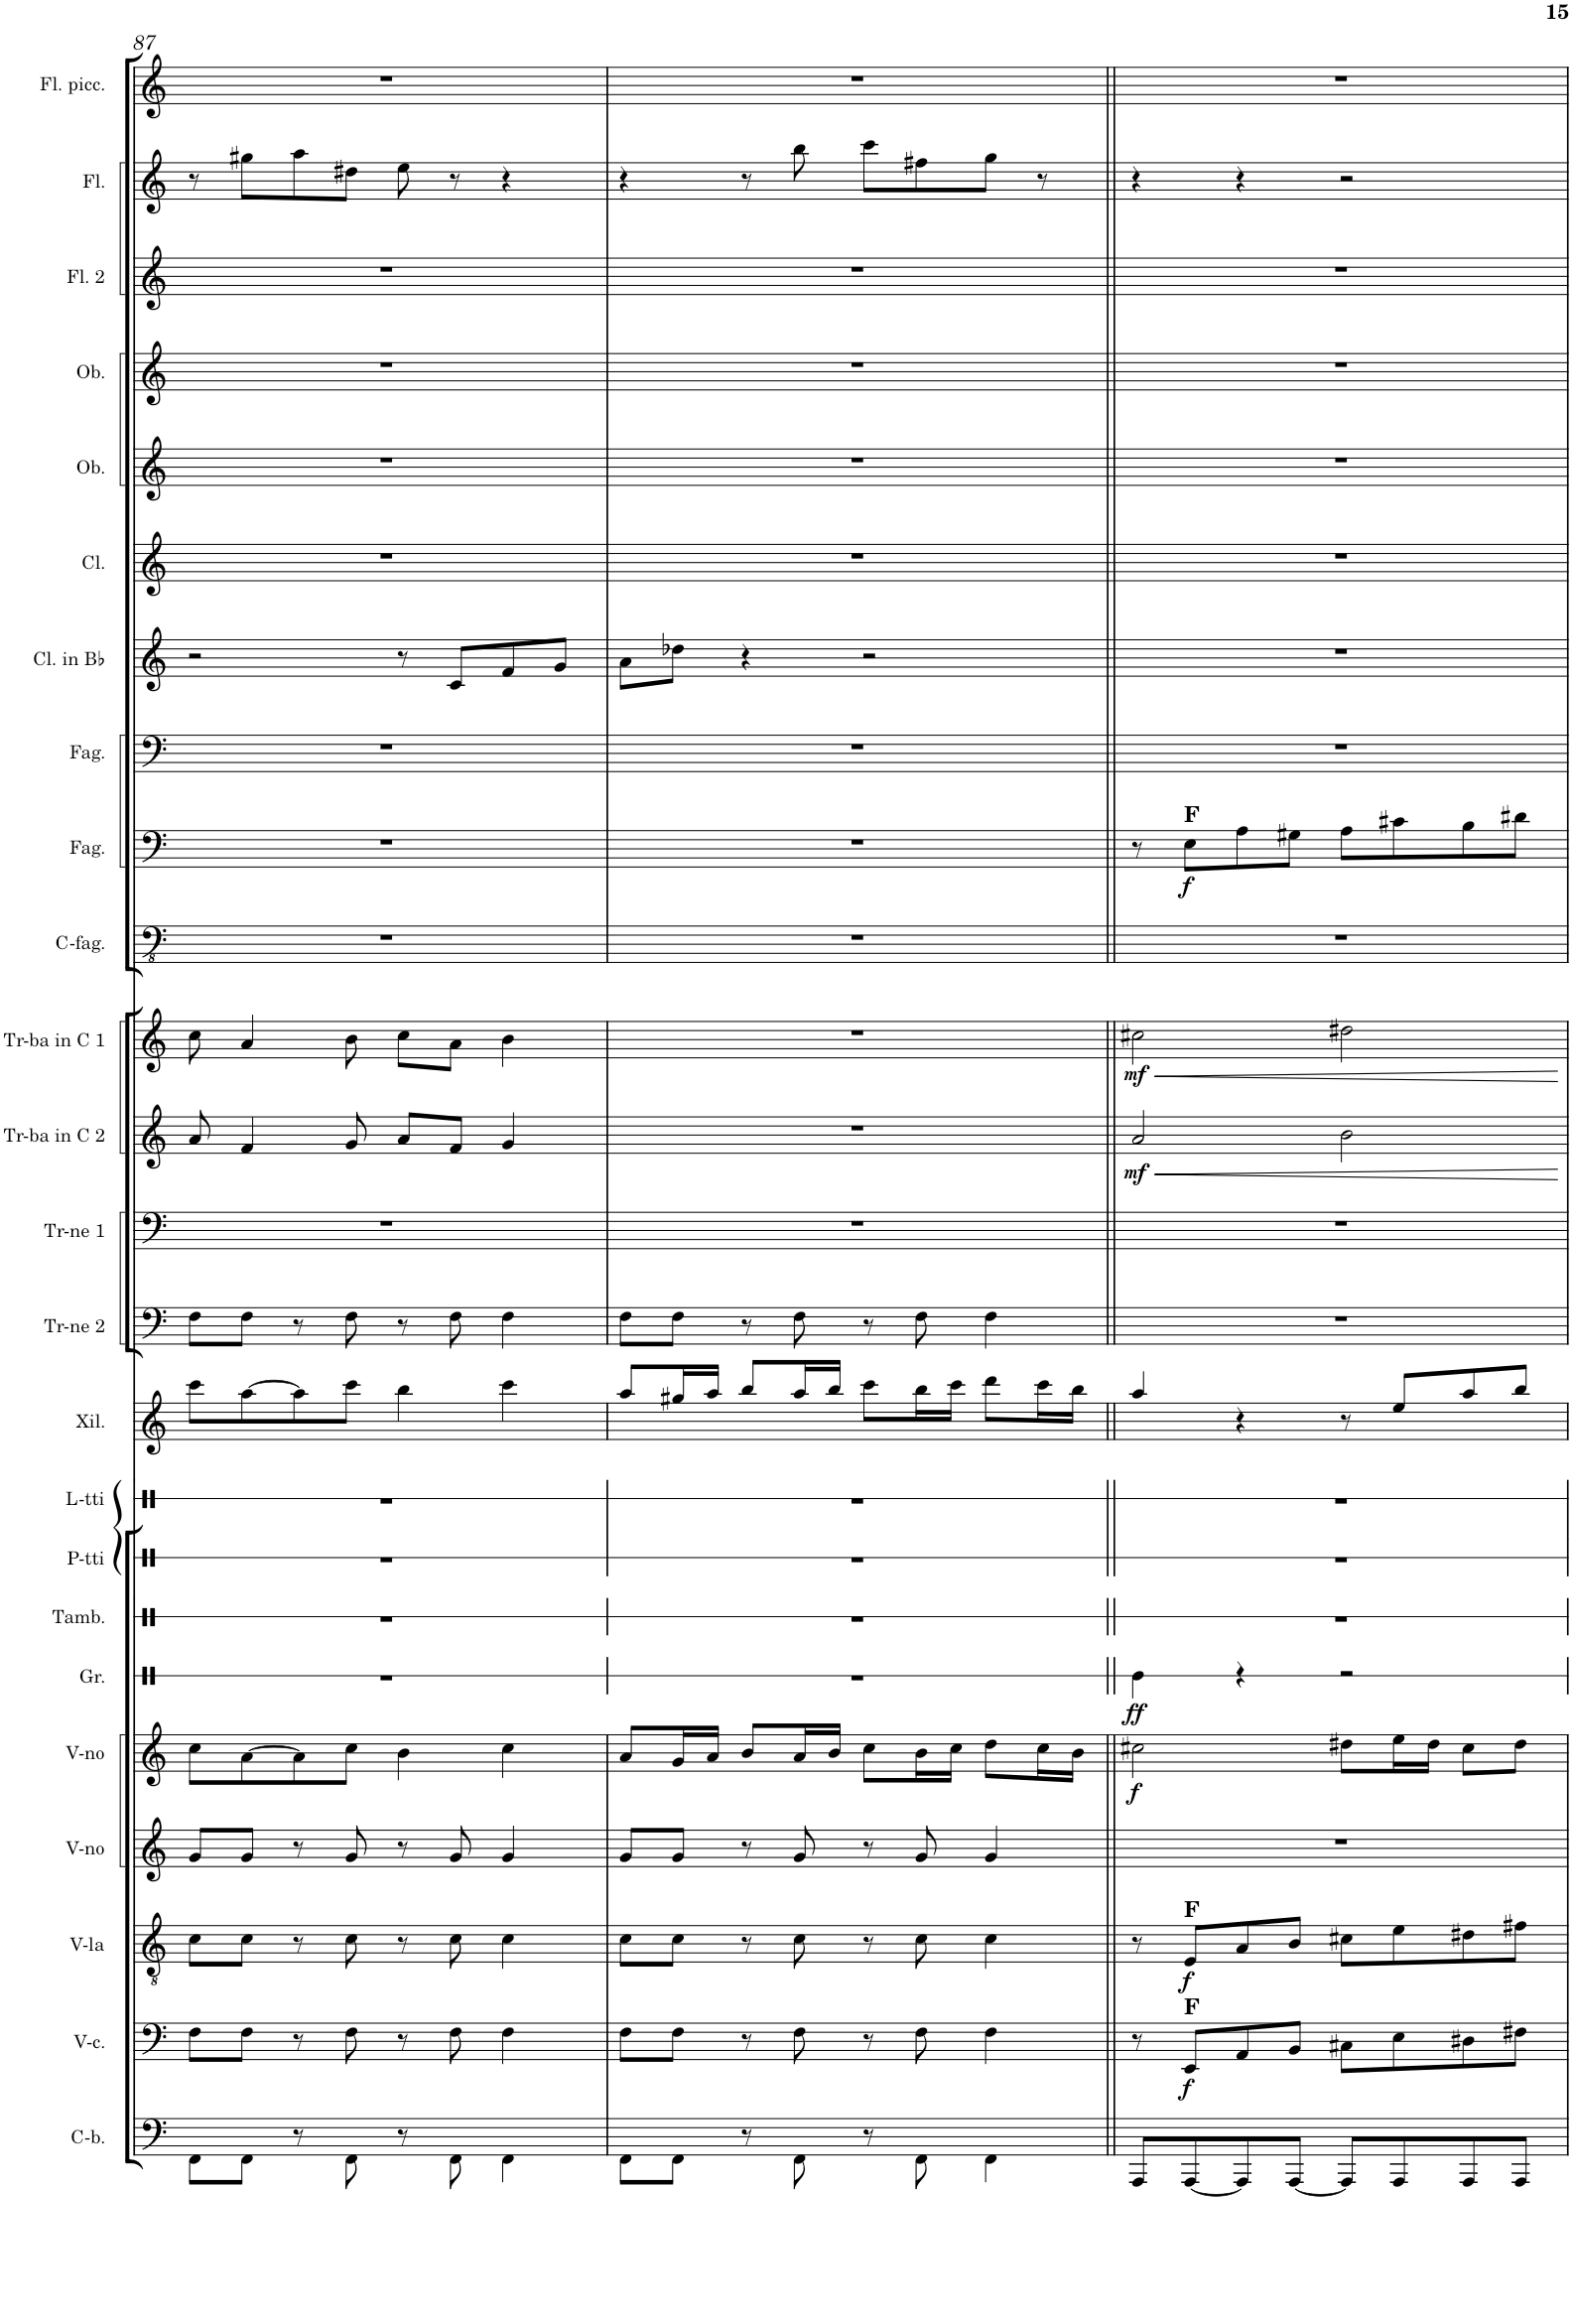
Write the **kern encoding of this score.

**kern	**kern	**dynam	**kern	**dynam	**kern	**kern	**dynam	**kern	**dynam	**kern	**kern	**kern	**kern	**kern	**kern	**kern	**dynam	**kern	**dynam	**kern	**kern	**dynam	**kern	**kern	**kern	**kern	**kern	**kern	**kern	**kern
*part24	*part23	*part23	*part22	*part22	*part21	*part20	*part20	*part19	*part19	*part18	*part17	*part16	*part15	*part14	*part13	*part12	*part12	*part11	*part11	*part10	*part9	*part9	*part8	*part7	*part6	*part5	*part4	*part3	*part2	*part1
*staff24	*staff23	*staff23	*staff22	*staff22	*staff21	*staff20	*staff20	*staff19	*staff19	*staff18	*staff17	*staff16	*staff15	*staff14	*staff13	*staff12	*staff12	*staff11	*staff11	*staff10	*staff9	*staff9	*staff8	*staff7	*staff6	*staff5	*staff4	*staff3	*staff2	*staff1
*I"Contrabbasso	*I"Violoncello	*	*I"Viola	*	*I"Violino	*I"Violino	*	*I"Grancassa	*	*I"Tamburo	*I"Piatti	*I"Legnetti	*I"Xilofono	*I"Trombone 2	*I"Trombone 1	*I"Tromba in C 2	*	*I"Tromba in C 1	*	*I"Controfagotto	*I"Fagotto	*	*I"Fagotto	*I"Clarinetto in Bb	*I"Clarinetto	*I"Oboe	*I"Oboe	*I"Flauto 2	*I"Flauto	*I"Flauto piccolo
*I'C-b.	*I'V-c.	*	*I'V-la	*	*I'V-no	*I'V-no	*	*I'Gr.	*	*I'Tamb.	*I'P-tti	*I'L-tti	*I'Xil.	*I'Tr-ne 2	*I'Tr-ne 1	*I'Tr-ba in C 2	*	*I'Tr-ba in C 1	*	*I'C-fag.	*I'Fag.	*	*I'Fag.	*I'Cl. in Bb	*I'Cl.	*I'Ob.	*I'Ob.	*I'Fl. 2	*I'Fl.	*I'Fl. picc.
!!LO:PB:g=z
*clefF4	*clefF4	*	*clefGv2	*	*clefG2	*clefG2	*	*clefX	*	*clefX	*clefX	*clefX	*clefG2	*clefF4	*clefF4	*clefG2	*	*clefG2	*	*clefFv4	*clefF4	*	*clefF4	*clefG2	*clefG2	*clefG2	*clefG2	*clefG2	*clefG2	*clefG2
*ITrd7c12	*	*	*	*	*	*	*	*	*	*	*	*	*	*	*	*ITrd1c2	*	*ITrd1c2	*	*	*	*	*	*ITrd1c2	*ITrd1c2	*	*	*	*	*ITrd-7c-12
*k[]	*k[]	*	*k[]	*	*k[]	*k[]	*	*k[]	*	*k[]	*k[]	*k[]	*k[]	*k[]	*k[]	*k[]	*	*k[]	*	*k[]	*k[]	*	*k[]	*k[]	*k[]	*k[]	*k[]	*k[]	*k[]	*k[]
*M4/4	*M4/4	*	*M4/4	*	*M4/4	*M4/4	*	*M4/4	*	*M4/4	*M4/4	*M4/4	*M4/4	*M4/4	*M4/4	*M4/4	*	*M4/4	*	*M4/4	*M4/4	*	*M4/4	*M4/4	*M4/4	*M4/4	*M4/4	*M4/4	*M4/4	*M4/4
=87	=87	=87	=87	=87	=87	=87	=87	=87	=87	=87	=87	=87	=87	=87	=87	=87	=87	=87	=87	=87	=87	=87	=87	=87	=87	=87	=87	=87	=87	=87
8FF\L	8F\L	.	8c\L	.	8g/L	8cc\L	.	1r	.	1r	1r	1r	8ccc\L	8F\L	1r	8a/	.	8cc\	.	1r	1r	.	1r	2r	1r	1r	1r	1r	8r	1r
8FF\J	8F\J	.	8c\J	.	8g/J	[8a\	.	.	.	.	.	.	[8aa\	8F\J	.	4f/	.	4a/	.	.	.	.	.	.	.	.	.	.	8gg#X\L	.
8r	8r	.	8r	.	8r	8a\]	.	.	.	.	.	.	8aa\]	8r	.	.	.	.	.	.	.	.	.	.	.	.	.	.	8aa\	.
8FF\	8F\	.	8c\	.	8g/	8cc\J	.	.	.	.	.	.	8ccc\J	8F\	.	8g/	.	8b\	.	.	.	.	.	.	.	.	.	.	8dd#X\J	.
8r	8r	.	8r	.	8r	4b\	.	.	.	.	.	.	4bb\	8r	.	8a/L	.	8cc\L	.	.	.	.	.	8r	.	.	.	.	8ee\	.
8FF\	8F\	.	8c\	.	8g/	.	.	.	.	.	.	.	.	8F\	.	8f/J	.	8a\J	.	.	.	.	.	8c/L	.	.	.	.	8r	.
4FF\	4F\	.	4c\	.	4g/	4cc\	.	.	.	.	.	.	4ccc\	4F\	.	4g/	.	4b\	.	.	.	.	.	8f/	.	.	.	.	4r	.
.	.	.	.	.	.	.	.	.	.	.	.	.	.	.	.	.	.	.	.	.	.	.	.	8g/J	.	.	.	.	.	.
=88	=88	=88	=88	=88	=88	=88	=88	=88	=88	=88	=88	=88	=88	=88	=88	=88	=88	=88	=88	=88	=88	=88	=88	=88	=88	=88	=88	=88	=88	=88
8FF\L	8F\L	.	8c\L	.	8g/L	8a/L	.	1r	.	1r	1r	1r	8aa/L	8F\L	1r	1r	.	1r	.	1r	1r	.	1r	8a\L	1r	1r	1r	1r	4r	1r
8FF\J	8F\J	.	8c\J	.	8g/J	16g/L	.	.	.	.	.	.	16gg#X/L	8F\J	.	.	.	.	.	.	.	.	.	8dd-X\J	.	.	.	.	.	.
.	.	.	.	.	.	16a/JJ	.	.	.	.	.	.	16aa/JJ	.	.	.	.	.	.	.	.	.	.	.	.	.	.	.	.	.
8r	8r	.	8r	.	8r	8b/L	.	.	.	.	.	.	8bb/L	8r	.	.	.	.	.	.	.	.	.	4r	.	.	.	.	8r	.
8FF\	8F\	.	8c\	.	8g/	16a/L	.	.	.	.	.	.	16aa/L	8F\	.	.	.	.	.	.	.	.	.	.	.	.	.	.	8bb\	.
.	.	.	.	.	.	16b/JJ	.	.	.	.	.	.	16bb/JJ	.	.	.	.	.	.	.	.	.	.	.	.	.	.	.	.	.
8r	8r	.	8r	.	8r	8cc\L	.	.	.	.	.	.	8ccc\L	8r	.	.	.	.	.	.	.	.	.	2r	.	.	.	.	8ccc\L	.
8FF\	8F\	.	8c\	.	8g/	16b\L	.	.	.	.	.	.	16bb\L	8F\	.	.	.	.	.	.	.	.	.	.	.	.	.	.	8ff#X\	.
.	.	.	.	.	.	16cc\JJ	.	.	.	.	.	.	16ccc\JJ	.	.	.	.	.	.	.	.	.	.	.	.	.	.	.	.	.
4FF\	4F\	.	4c\	.	4g/	8dd\L	.	.	.	.	.	.	8ddd\L	4F\	.	.	.	.	.	.	.	.	.	.	.	.	.	.	8gg\J	.
.	.	.	.	.	.	16cc\L	.	.	.	.	.	.	16ccc\L	.	.	.	.	.	.	.	.	.	.	.	.	.	.	.	8r	.
.	.	.	.	.	.	16b\JJ	.	.	.	.	.	.	16bb\JJ	.	.	.	.	.	.	.	.	.	.	.	.	.	.	.	.	.
=89||	=89||	=89||	=89||	=89||	=89||	=89||	=89||	=89||	=89||	=89||	=89||	=89||	=89||	=89||	=89||	=89||	=89||	=89||	=89||	=89||	=89||	=89||	=89||	=89||	=89||	=89||	=89||	=89||	=89||	=89||
!	!	!	!	!	!	!	!LO:DY:b	!	!LO:DY:b	!	!	!	!	!	!	!	!LO:HP:b	!	!LO:HP:b	!	!	!	!	!	!	!	!	!	!	!
!	!	!	!	!	!	!	!	!	!	!	!	!	!	!	!	!	!LO:DY:n=1:b	!	!LO:DY:n=1:b	!	!	!	!	!	!	!	!	!	!	!
8AAA/L	8r	.	8r	.	1r	2cc#X\	f	4Re\	ff	1r	1r	1r	4aa/	1r	1r	2a/	< mf	2cc#X\	< mf	1r	8r	.	1r	1r	1r	1r	1r	1r	4r	1r
!	!	!	!	!	!	!	!	!	!	!	!	!	!	!	!	!	!	!	!	!	!LO:TX:a:B:t=F	!	!	!	!	!	!	!	!	!
!	!	!	!LO:TX:a:B:t=F	!	!	!	!	!	!	!	!	!	!	!	!	!	!	!	!	!	!	!	!	!	!	!	!	!	!	!
!	!LO:TX:a:B:t=F	!	!	!	!	!	!	!	!	!	!	!	!	!	!	!	!	!	!	!	!	!	!	!	!	!	!	!	!	!
!	!	!LO:DY:b	!	!LO:DY:b	!	!	!	!	!	!	!	!	!	!	!	!	!	!	!	!	!	!LO:DY:b	!	!	!	!	!	!	!	!
[8AAA/	8EE/L	f	8E/L	f	.	.	.	.	.	.	.	.	.	.	.	.	.	.	.	.	8E\L	f	.	.	.	.	.	.	.	.
8AAA/]	8AA/	.	8A/	.	.	.	.	4r	.	.	.	.	4r	.	.	.	.	.	.	.	8A\	.	.	.	.	.	.	.	4r	.
[8AAA/J	8BB/J	.	8B/J	.	.	.	.	.	.	.	.	.	.	.	.	.	.	.	.	.	8G#X\J	.	.	.	.	.	.	.	.	.
8AAA/L]	8C#X\L	.	8c#X\L	.	.	8dd#X\L	.	2r	.	.	.	.	8r	.	.	2b\	.	2dd#X\	.	.	8A\L	.	.	.	.	.	.	.	2r	.
8AAA/	8E\	.	8e\	.	.	16ee\L	.	.	.	.	.	.	8ee/L	.	.	.	.	.	.	.	8c#X\	.	.	.	.	.	.	.	.	.
.	.	.	.	.	.	16dd#\JJ	.	.	.	.	.	.	.	.	.	.	.	.	.	.	.	.	.	.	.	.	.	.	.	.
8AAA/	8D#X\	.	8d#X\	.	.	8cc#\L	.	.	.	.	.	.	8aa/	.	.	.	.	.	.	.	8B\	.	.	.	.	.	.	.	.	.
8AAA/J	8F#X\J	.	8f#X\J	.	.	8dd#\J	.	.	.	.	.	.	8bb/J	.	.	.	.	.	.	.	8d#X\J	.	.	.	.	.	.	.	.	.
.	.	.	.	.	.	.	.	.	.	.	.	.	.	.	.	.	[	.	[	.	.	.	.	.	.	.	.	.	.	.
=	=	=	=	=	=	=	=	=	=	=	=	=	=	=	=	=	=	=	=	=	=	=	=	=	=	=	=	=	=	=
*-	*-	*-	*-	*-	*-	*-	*-	*-	*-	*-	*-	*-	*-	*-	*-	*-	*-	*-	*-	*-	*-	*-	*-	*-	*-	*-	*-	*-	*-	*-
